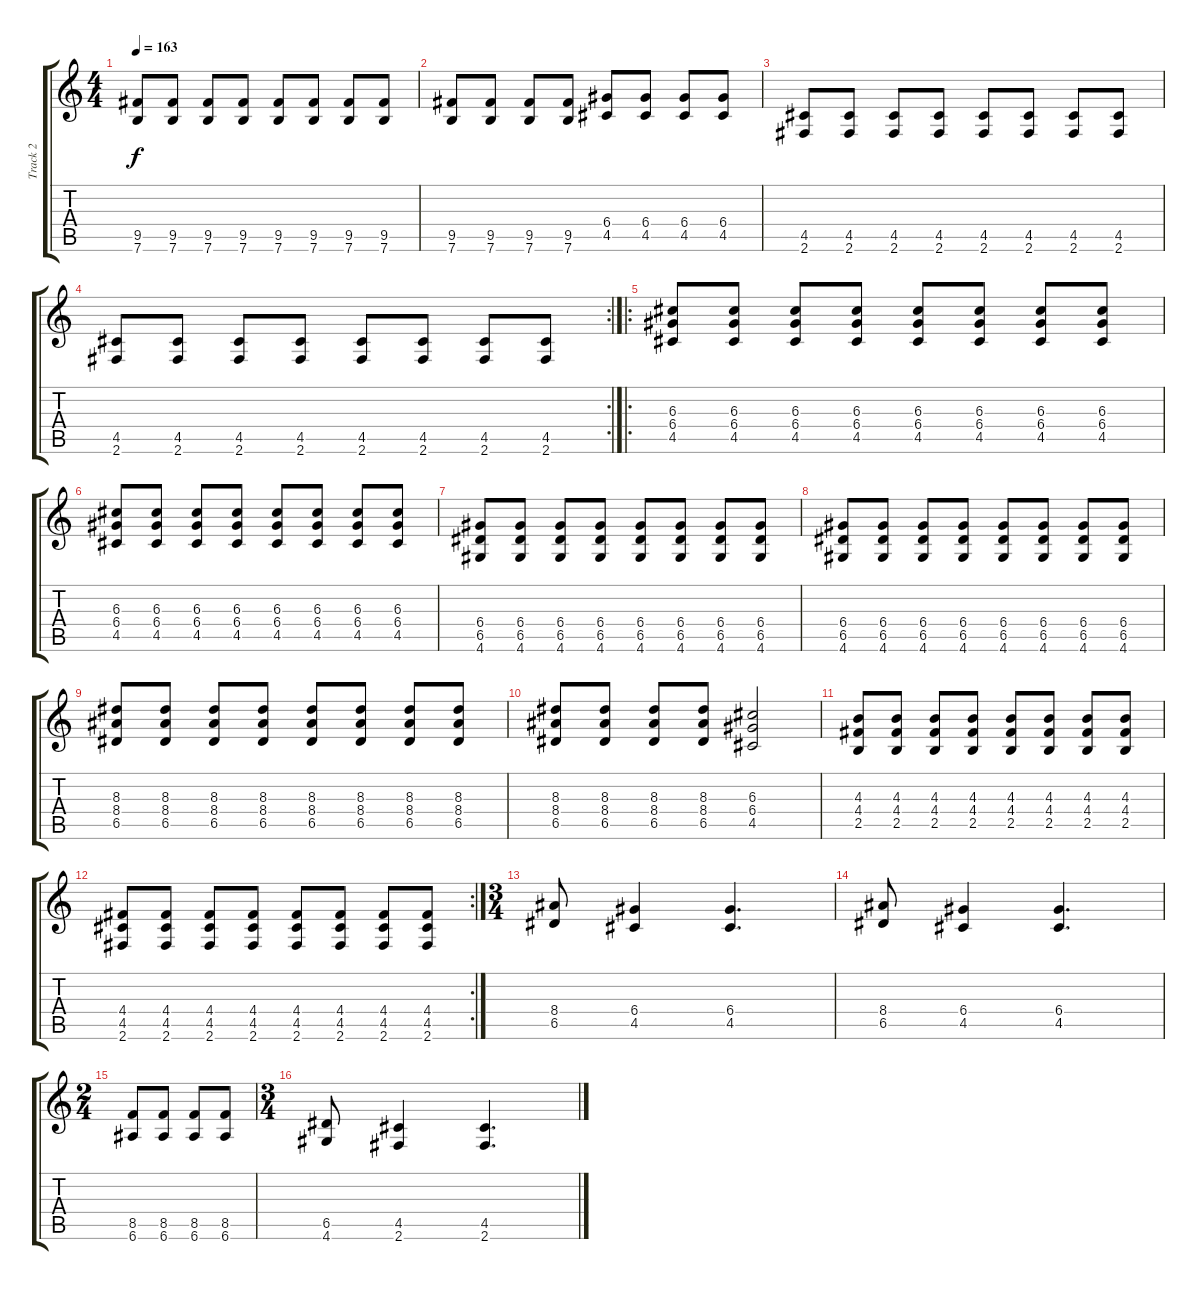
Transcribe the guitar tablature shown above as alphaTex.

\track ("Track 2" "Track 2") {instrument distortionguitar}
\staff {score tabs}
\tuning (E4 B3 G3 D3 A2 E2) {hide}
\ts (4 4)
\tempo 163
\clef g2
\ks c
(9.5 7.6).8{dy f} (9.5 7.6).8 (9.5 7.6).8 (9.5 7.6).8 (9.5 7.6).8 (9.5 7.6).8 (9.5 7.6).8 (9.5 7.6).8 |
(9.5 7.6).8 (9.5 7.6).8 (9.5 7.6).8 (9.5 7.6).8 (6.4 4.5).8 (6.4 4.5).8 (6.4 4.5).8 (6.4 4.5).8 |
(4.5 2.6).8 (4.5 2.6).8 (4.5 2.6).8 (4.5 2.6).8 (4.5 2.6).8 (4.5 2.6).8 (4.5 2.6).8 (4.5 2.6).8 |
\rc 2
(4.5 2.6).8 (4.5 2.6).8 (4.5 2.6).8 (4.5 2.6).8 (4.5 2.6).8 (4.5 2.6).8 (4.5 2.6).8 (4.5 2.6).8 |
\ro
(6.3 6.4 4.5).8 (6.3 6.4 4.5).8 (6.3 6.4 4.5).8 (6.3 6.4 4.5).8 (6.3 6.4 4.5).8 (6.3 6.4 4.5).8 (6.3 6.4 4.5).8 (6.3 6.4 4.5).8 |
(6.3 6.4 4.5).8 (6.3 6.4 4.5).8 (6.3 6.4 4.5).8 (6.3 6.4 4.5).8 (6.3 6.4 4.5).8 (6.3 6.4 4.5).8 (6.3 6.4 4.5).8 (6.3 6.4 4.5).8 |
(6.4 6.5 4.6).8 (6.4 6.5 4.6).8 (6.4 6.5 4.6).8 (6.4 6.5 4.6).8 (6.4 6.5 4.6).8 (6.4 6.5 4.6).8 (6.4 6.5 4.6).8 (6.4 6.5 4.6).8 |
(6.4 6.5 4.6).8 (6.4 6.5 4.6).8 (6.4 6.5 4.6).8 (6.4 6.5 4.6).8 (6.4 6.5 4.6).8 (6.4 6.5 4.6).8 (6.4 6.5 4.6).8 (6.4 6.5 4.6).8 |
(8.3 8.4 6.5).8 (8.3 8.4 6.5).8 (8.3 8.4 6.5).8 (8.3 8.4 6.5).8 (8.3 8.4 6.5).8 (8.3 8.4 6.5).8 (8.3 8.4 6.5).8 (8.3 8.4 6.5).8 |
(8.3 8.4 6.5).8 (8.3 8.4 6.5).8 (8.3 8.4 6.5).8 (8.3 8.4 6.5).8 (6.3 6.4 4.5).2 |
(4.3 4.4 2.5).8 (4.3 4.4 2.5).8 (4.3 4.4 2.5).8 (4.3 4.4 2.5).8 (4.3 4.4 2.5).8 (4.3 4.4 2.5).8 (4.3 4.4 2.5).8 (4.3 4.4 2.5).8 |
\rc 2
(4.4 4.5 2.6).8 (4.4 4.5 2.6).8 (4.4 4.5 2.6).8 (4.4 4.5 2.6).8 (4.4 4.5 2.6).8 (4.4 4.5 2.6).8 (4.4 4.5 2.6).8 (4.4 4.5 2.6).8 |
\ts (3 4)
(8.4 6.5).8 (6.4 4.5).4 (6.4 4.5).4{d} |
(8.4 6.5).8 (6.4 4.5).4 (6.4 4.5).4{d} |
\ts (2 4)
(8.5 6.6).8 (8.5 6.6).8 (8.5 6.6).8 (8.5 6.6).8 |
\ts (3 4)
(6.5 4.6).8 (4.5 2.6).4 (4.5 2.6).4{d}
